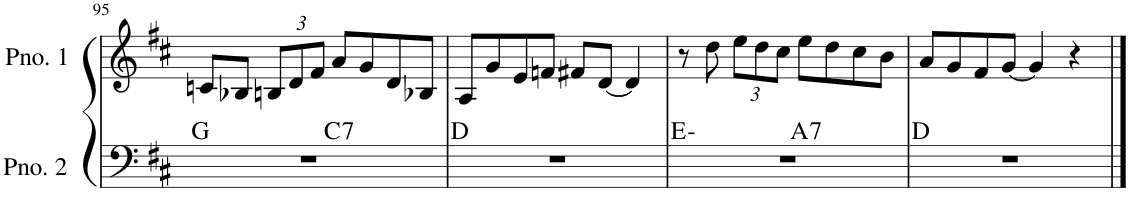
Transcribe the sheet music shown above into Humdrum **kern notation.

**kern	**harte	**kern
*part2	*part2	*part1
*staff2	*	*staff1
*I"ピアノ 2	*	*I"ピアノ 1
!!LO:PB:g=z
*clefF4	*	*clefG2
*k[f#c#]	*	*k[f#c#]
*M4/4	*	*M4/4
=95	=95	=95
*^	*	*
1r	2ryy	G:maj	8cn/L
.	.	.	8B-X/J
*	*	*	*Xbrackettup
.	.	.	12Bn/L
.	.	.	12d/
.	.	.	12f#/J
!	!	!LO:H:kt=7	!
.	2ryy	C:7	8a/L
.	.	.	8g/
.	.	.	8d/
.	.	.	8B-X/J
*v	*v	*	*
=96	=96	=96
1r	D:maj	8A/L
.	.	8g/
.	.	8e/
.	.	8fn/J
.	.	8f#X/L
.	.	[8d/J
.	.	4d/]
=97	=97	=97
*^	*	*
1r	2ryy	E:min	8r
.	.	.	8dd\
.	.	.	12ee\L
.	.	.	12dd\
.	.	.	12cc#\J
!	!	!LO:H:kt=7	!
.	2ryy	A:7	8ee\L
.	.	.	8dd\
.	.	.	8cc#\
.	.	.	8b\J
*v	*v	*	*
=98	=98	=98
1r	D:maj	8a/L
.	.	8g/
.	.	8f#/
.	.	[8g/J
.	.	4g/]
.	.	4r
==	==	==
*-	*-	*-
